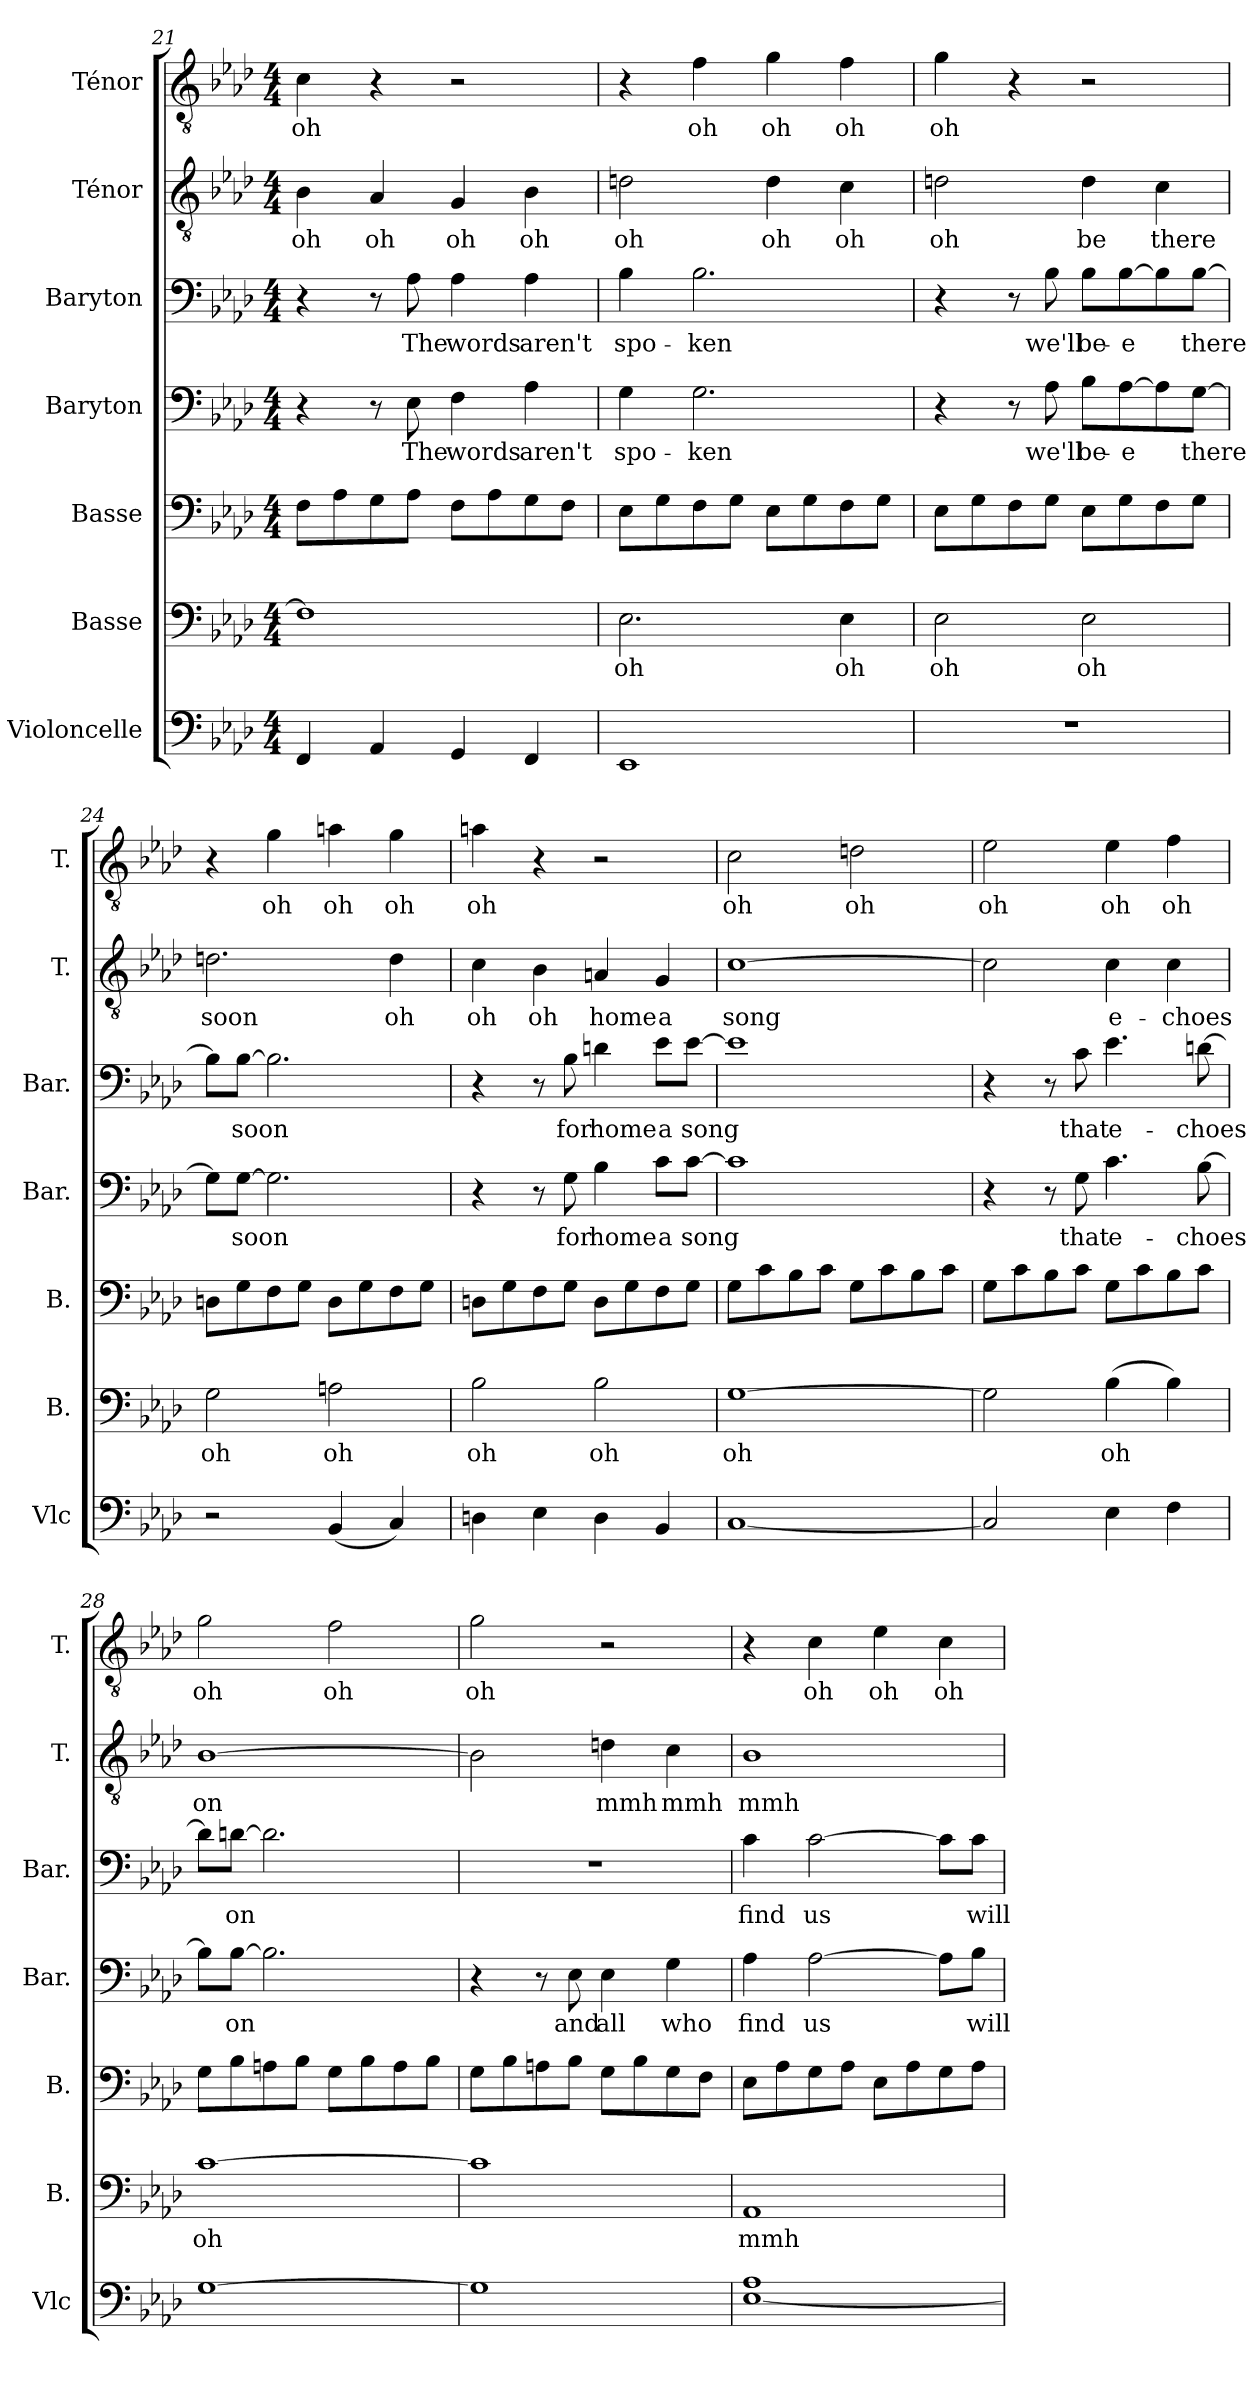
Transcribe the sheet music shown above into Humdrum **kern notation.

**kern	**kern	**text	**kern	**kern	**text	**kern	**text	**kern	**text	**kern	**text
*part7	*part6	*part6	*part5	*part4	*part4	*part3	*part3	*part2	*part2	*part1	*part1
*staff7	*staff6	*staff6	*staff5	*staff4	*staff4	*staff3	*staff3	*staff2	*staff2	*staff1	*staff1
*I"Violoncelle	*I"Basse	*	*I"Basse	*I"Baryton	*	*I"Baryton	*	*I"Ténor	*	*I"Ténor	*
*I'Vlc	*I'B.	*	*I'B.	*I'Bar.	*	*I'Bar.	*	*I'T.	*	*I'T.	*
*clefF4	*clefF4	*	*clefF4	*clefF4	*	*clefF4	*	*clefGv2	*	*clefGv2	*
*k[b-e-a-d-]	*k[b-e-a-d-]	*	*k[b-e-a-d-]	*k[b-e-a-d-]	*	*k[b-e-a-d-]	*	*k[b-e-a-d-]	*	*k[b-e-a-d-]	*
*M4/4	*M4/4	*	*M4/4	*M4/4	*	*M4/4	*	*M4/4	*	*M4/4	*
=21	=21	=21	=21	=21	=21	=21	=21	=21	=21	=21	=21
!	!	!	!	!	!	!	!	!	!LO:LY:b	!	!LO:LY:b
4FF/	1F]	.	8F\L	4r	.	4r	.	4B-\	oh	4c\	oh
.	.	.	8A-\	.	.	.	.	.	.	.	.
!	!	!	!	!	!	!	!	!	!LO:LY:b	!	!
4AA-/	.	.	8G\	8r	.	8r	.	4A-/	oh	4r	.
!	!	!	!	!	!LO:LY:b	!	!LO:LY:b	!	!	!	!
.	.	.	8A-\J	8E-\	The	8A-\	The	.	.	.	.
!	!	!	!	!	!LO:LY:b	!	!LO:LY:b	!	!LO:LY:b	!	!
4GG/	.	.	8F\L	4F\	words	4A-\	words	4G/	oh	2r	.
.	.	.	8A-\	.	.	.	.	.	.	.	.
!	!	!	!	!	!LO:LY:b	!	!LO:LY:b	!	!LO:LY:b	!	!
4FF/	.	.	8G\	4A-\	aren't	4A-\	aren't	4B-\	oh	.	.
.	.	.	8F\J	.	.	.	.	.	.	.	.
=22	=22	=22	=22	=22	=22	=22	=22	=22	=22	=22	=22
!	!	!LO:LY:b	!	!	!LO:LY:b	!	!LO:LY:b	!	!LO:LY:b	!	!
1EE-	2.E-\	oh	8E-\L	4G\	spo-	4B-\	spo-	2dn\	oh	4r	.
.	.	.	8G\	.	.	.	.	.	.	.	.
!	!	!	!	!	!LO:LY:b	!	!LO:LY:b	!	!	!	!LO:LY:b
.	.	.	8F\	2.G\	-ken	2.B-\	-ken	.	.	4f\	oh
.	.	.	8G\J	.	.	.	.	.	.	.	.
!	!	!	!	!	!	!	!	!	!LO:LY:b	!	!LO:LY:b
.	.	.	8E-\L	.	.	.	.	4d\	oh	4g\	oh
.	.	.	8G\	.	.	.	.	.	.	.	.
!	!	!LO:LY:b	!	!	!	!	!	!	!LO:LY:b	!	!LO:LY:b
.	4E-\	oh	8F\	.	.	.	.	4c\	oh	4f\	oh
.	.	.	8G\J	.	.	.	.	.	.	.	.
!!LO:LB:g=z
=23	=23	=23	=23	=23	=23	=23	=23	=23	=23	=23	=23
!	!	!LO:LY:b	!	!	!	!	!	!	!LO:LY:b	!	!LO:LY:b
1r	2E-\	oh	8E-\L	4r	.	4r	.	2dn\	oh	4g\	oh
.	.	.	8G\	.	.	.	.	.	.	.	.
.	.	.	8F\	8r	.	8r	.	.	.	4r	.
!	!	!	!	!	!LO:LY:b	!	!LO:LY:b	!	!	!	!
.	.	.	8G\J	8A-\	we'll	8B-\	we'll	.	.	.	.
!	!	!LO:LY:b	!	!	!LO:LY:b	!	!LO:LY:b	!	!LO:LY:b	!	!
.	2E-\	oh	8E-\L	8B-\L	be-	8B-\L	be-	4d\	be	2r	.
!	!	!	!	!	!LO:LY:b	!	!LO:LY:b	!	!	!	!
.	.	.	8G\	[8A-\	-e	[8B-\	-e	.	.	.	.
!	!	!	!	!	!	!	!	!	!LO:LY:b	!	!
.	.	.	8F\	8A-\]	.	8B-\]	.	4c\	there	.	.
!	!	!	!	!	!LO:LY:b	!	!LO:LY:b	!	!	!	!
.	.	.	8G\J	[8G\J	there	[8B-\J	there	.	.	.	.
=24	=24	=24	=24	=24	=24	=24	=24	=24	=24	=24	=24
!	!	!LO:LY:b	!	!	!	!	!	!	!LO:LY:b	!	!
2r	2G\	oh	8Dn\L	8G\L]	.	8B-\L]	.	2.dn\	soon	4r	.
!	!	!	!	!	!LO:LY:b	!	!LO:LY:b	!	!	!	!
.	.	.	8G\	[8G\J	soon	[8B-\J	soon	.	.	.	.
!	!	!	!	!	!	!	!	!	!	!	!LO:LY:b
.	.	.	8F\	2.G\]	.	2.B-\]	.	.	.	4g\	oh
.	.	.	8G\J	.	.	.	.	.	.	.	.
!	!	!LO:LY:b	!	!	!	!	!	!	!	!	!LO:LY:b
(<4BB-/	2An\	oh	8D\L	.	.	.	.	.	.	4an\	oh
.	.	.	8G\	.	.	.	.	.	.	.	.
!	!	!	!	!	!	!	!	!	!LO:LY:b	!	!LO:LY:b
4C/)	.	.	8F\	.	.	.	.	4d\	oh	4g\	oh
.	.	.	8G\J	.	.	.	.	.	.	.	.
=25	=25	=25	=25	=25	=25	=25	=25	=25	=25	=25	=25
!	!	!LO:LY:b	!	!	!	!	!	!	!LO:LY:b	!	!LO:LY:b
4Dn\	2B-\	oh	8Dn\L	4r	.	4r	.	4c\	oh	4an\	oh
.	.	.	8G\	.	.	.	.	.	.	.	.
!	!	!	!	!	!	!	!	!	!LO:LY:b	!	!
4E-\	.	.	8F\	8r	.	8r	.	4B-\	oh	4r	.
!	!	!	!	!	!LO:LY:b	!	!LO:LY:b	!	!	!	!
.	.	.	8G\J	8G\	for	8B-\	for	.	.	.	.
!	!	!LO:LY:b	!	!	!LO:LY:b	!	!LO:LY:b	!	!LO:LY:b	!	!
4D\	2B-\	oh	8D\L	4B-\	home	4dn\	home	4An/	home	2r	.
.	.	.	8G\	.	.	.	.	.	.	.	.
!	!	!	!	!	!LO:LY:b	!	!LO:LY:b	!	!LO:LY:b	!	!
4BB-/	.	.	8F\	8c\L	a	8e-\L	a	4G/	a	.	.
!	!	!	!	!	!LO:LY:b	!	!LO:LY:b	!	!	!	!
.	.	.	8G\J	[8c\J	song	[8e-\J	song	.	.	.	.
=26	=26	=26	=26	=26	=26	=26	=26	=26	=26	=26	=26
!	!	!LO:LY:b	!	!	!	!	!	!	!LO:LY:b	!	!LO:LY:b
[1C	[1G	oh	8G\L	1c]	.	1e-]	.	[1c	song	2c\	oh
.	.	.	8c\	.	.	.	.	.	.	.	.
.	.	.	8B-\	.	.	.	.	.	.	.	.
.	.	.	8c\J	.	.	.	.	.	.	.	.
!	!	!	!	!	!	!	!	!	!	!	!LO:LY:b
.	.	.	8G\L	.	.	.	.	.	.	2dn\	oh
.	.	.	8c\	.	.	.	.	.	.	.	.
.	.	.	8B-\	.	.	.	.	.	.	.	.
.	.	.	8c\J	.	.	.	.	.	.	.	.
!!LO:PB:g=z
=27	=27	=27	=27	=27	=27	=27	=27	=27	=27	=27	=27
!	!	!	!	!	!	!	!	!	!	!	!LO:LY:b
2C/]	2G\]	.	8G\L	4r	.	4r	.	2c\]	.	2e-\	oh
.	.	.	8c\	.	.	.	.	.	.	.	.
.	.	.	8B-\	8r	.	8r	.	.	.	.	.
!	!	!	!	!	!LO:LY:b	!	!LO:LY:b	!	!	!	!
.	.	.	8c\J	8G\	that	8c\	that	.	.	.	.
!	!	!LO:LY:b	!	!	!LO:LY:b	!	!LO:LY:b	!	!LO:LY:b	!	!LO:LY:b
4E-\	(>4B-\	oh	8G\L	4.c\	e-	4.e-\	e-	4c\	e-	4e-\	oh
.	.	.	8c\	.	.	.	.	.	.	.	.
!	!	!	!	!	!	!	!	!	!LO:LY:b	!	!LO:LY:b
4F\	4B-\)	.	8B-\	.	.	.	.	4c\	-choes	4f\	oh
!	!	!	!	!	!LO:LY:b	!	!LO:LY:b	!	!	!	!
.	.	.	8c\J	[8B-\	-choes	[8dn\	-choes	.	.	.	.
=28	=28	=28	=28	=28	=28	=28	=28	=28	=28	=28	=28
!	!	!LO:LY:b	!	!	!	!	!	!	!LO:LY:b	!	!LO:LY:b
[1G	[1c	oh	8G\L	8B-\L]	.	8d\L]	.	[1B-	on	2g\	oh
!	!	!	!	!	!LO:LY:b	!	!LO:LY:b	!	!	!	!
.	.	.	8B-\	[8B-\J	on	[8dn\J	on	.	.	.	.
.	.	.	8An\	2.B-\]	.	2.d\]	.	.	.	.	.
.	.	.	8B-\J	.	.	.	.	.	.	.	.
!	!	!	!	!	!	!	!	!	!	!	!LO:LY:b
.	.	.	8G\L	.	.	.	.	.	.	2f\	oh
.	.	.	8B-\	.	.	.	.	.	.	.	.
.	.	.	8A\	.	.	.	.	.	.	.	.
.	.	.	8B-\J	.	.	.	.	.	.	.	.
=29	=29	=29	=29	=29	=29	=29	=29	=29	=29	=29	=29
!	!	!	!	!	!	!	!	!	!	!	!LO:LY:b
1G]	1c]	.	8G\L	4r	.	1r	.	2B-\]	.	2g\	oh
.	.	.	8B-\	.	.	.	.	.	.	.	.
.	.	.	8An\	8r	.	.	.	.	.	.	.
!	!	!	!	!	!LO:LY:b	!	!	!	!	!	!
.	.	.	8B-\J	8E-\	and	.	.	.	.	.	.
!	!	!	!	!	!LO:LY:b	!	!	!	!LO:LY:b	!	!
.	.	.	8G\L	4E-\	all	.	.	4dn\	mmh	2r	.
.	.	.	8B-\	.	.	.	.	.	.	.	.
!	!	!	!	!	!LO:LY:b	!	!	!	!LO:LY:b	!	!
.	.	.	8G\	4G\	who	.	.	4c\	mmh	.	.
.	.	.	8F\J	.	.	.	.	.	.	.	.
=30	=30	=30	=30	=30	=30	=30	=30	=30	=30	=30	=30
!	!	!LO:LY:b	!	!	!LO:LY:b	!	!LO:LY:b	!	!LO:LY:b	!	!
[1E- 1A-	1AA-	mmh	8E-\L	4A-\	find	4c\	find	1B-	mmh	4r	.
.	.	.	8A-\	.	.	.	.	.	.	.	.
!	!	!	!	!	!LO:LY:b	!	!LO:LY:b	!	!	!	!LO:LY:b
.	.	.	8G\	[2A-\	us	[2c\	us	.	.	4c\	oh
.	.	.	8A-\J	.	.	.	.	.	.	.	.
!	!	!	!	!	!	!	!	!	!	!	!LO:LY:b
.	.	.	8E-\L	.	.	.	.	.	.	4e-\	oh
.	.	.	8A-\	.	.	.	.	.	.	.	.
!	!	!	!	!	!	!	!	!	!	!	!LO:LY:b
.	.	.	8G\	8A-\L]	.	8c\L]	.	.	.	4c\	oh
!	!	!	!	!	!LO:LY:b	!	!LO:LY:b	!	!	!	!
.	.	.	8A-\J	8B-\J	will	8c\J	will	.	.	.	.
=	=	=	=	=	=	=	=	=	=	=	=
*-	*-	*-	*-	*-	*-	*-	*-	*-	*-	*-	*-
